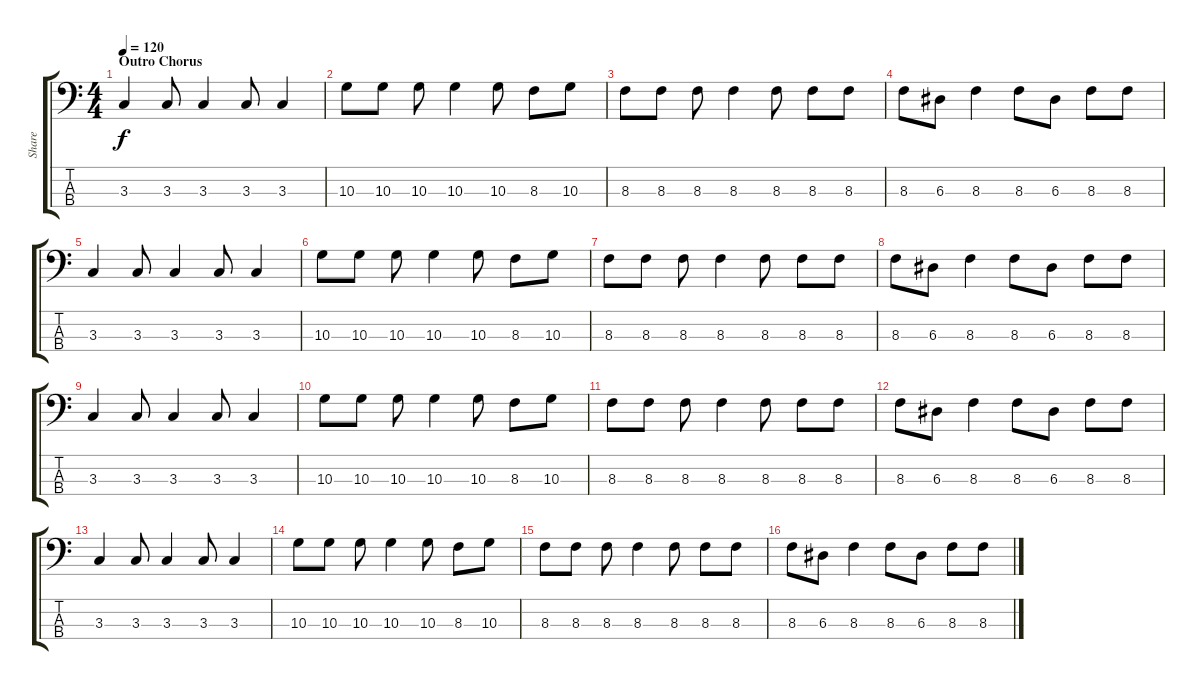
\track ("Share" "Share") {instrument electricbassfinger}
\staff {score tabs}
\tuning (G2 D2 A1 E1) {hide}
\ts (4 4)
\section ("" "Outro Chorus")
\tempo 120
\clef f4
\ks c
3.3.4{dy f} 3.3.8 3.3.4 3.3.8 3.3.4 |
10.3.8 10.3.8 10.3.8 10.3.4 10.3.8 8.3.8 10.3.8 |
8.3.8 8.3.8 8.3.8 8.3.4 8.3.8 8.3.8 8.3.8 |
8.3.8 6.3.8 8.3.4 8.3.8 6.3.8 8.3.8 8.3.8 |
3.3.4 3.3.8 3.3.4 3.3.8 3.3.4 |
10.3.8 10.3.8 10.3.8 10.3.4 10.3.8 8.3.8 10.3.8 |
8.3.8 8.3.8 8.3.8 8.3.4 8.3.8 8.3.8 8.3.8 |
8.3.8 6.3.8 8.3.4 8.3.8 6.3.8 8.3.8 8.3.8 |
3.3.4 3.3.8 3.3.4 3.3.8 3.3.4 |
10.3.8 10.3.8 10.3.8 10.3.4 10.3.8 8.3.8 10.3.8 |
8.3.8 8.3.8 8.3.8 8.3.4 8.3.8 8.3.8 8.3.8 |
8.3.8 6.3.8 8.3.4 8.3.8 6.3.8 8.3.8 8.3.8 |
3.3.4 3.3.8 3.3.4 3.3.8 3.3.4 |
10.3.8 10.3.8 10.3.8 10.3.4 10.3.8 8.3.8 10.3.8 |
8.3.8 8.3.8 8.3.8 8.3.4 8.3.8 8.3.8 8.3.8 |
8.3.8 6.3.8 8.3.4 8.3.8 6.3.8 8.3.8 8.3.8
